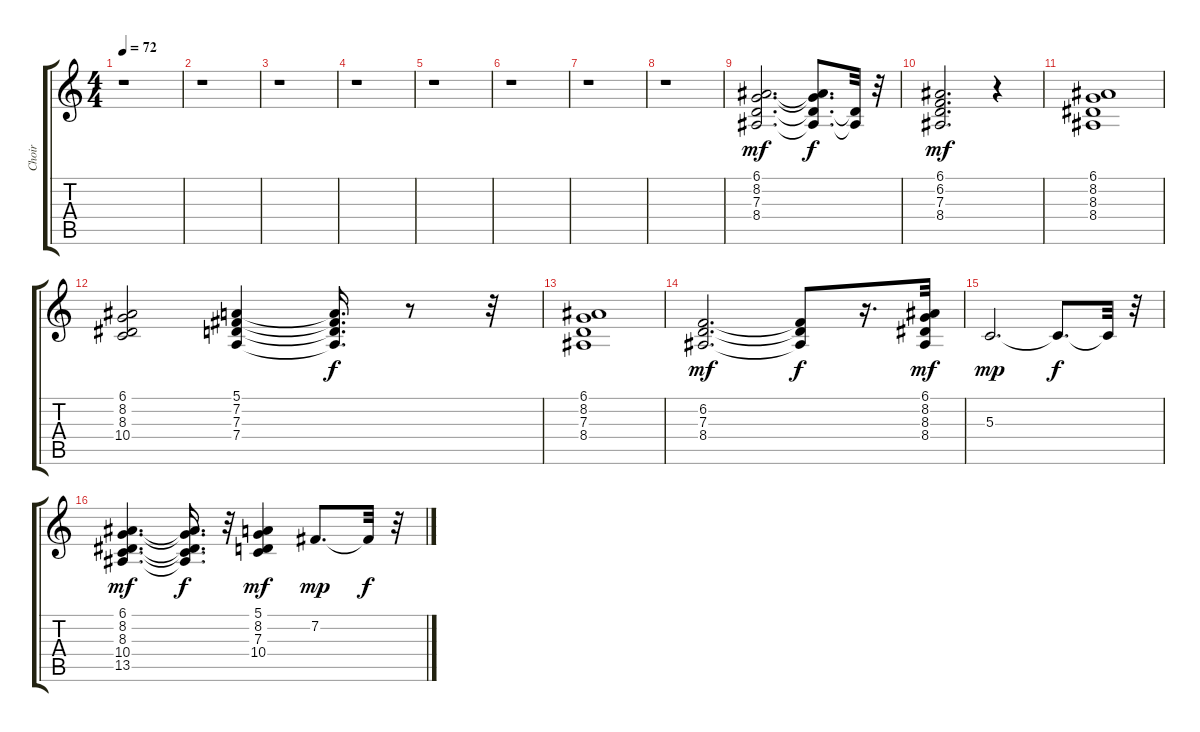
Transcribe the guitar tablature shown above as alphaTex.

\track ("Choir" "Choir") {instrument voiceoohs}
\staff {score tabs}
\tuning (E4 B3 G3 D3 A2 E2) {hide}
\ts (4 4)
\tempo 72
\clef g2
\ks c
r.1{dy mf} |
r.1 |
r.1 |
r.1 |
r.1 |
r.1 |
r.1 |
r.1 |
(6.1 8.2 7.3 8.4).2{d} (6.1{t} 8.2{t} 7.3{t} 8.4{t}).8{d dy f} (7.3{t} 8.4{t}).32 r.32 |
(6.1 6.2 7.3 8.4).2{d dy mf} r.4 |
(6.1 8.2 8.3 8.4).1 |
(6.1 8.2 8.3 10.4).2 (5.1 7.2 7.3 7.4).4 (5.1{t} 7.2{t} 7.3{t} 7.4{t}).16{d dy f} r.8 r.32 |
(6.1 8.2 7.3 8.4).1 |
(6.2 7.3 8.4).2{d dy mf} (6.2{t} 7.3{t} 8.4{t}).8{dy f} r.16{d} (6.1 8.2 8.3 8.4).32{dy mf} |
5.3.2{d dy mp} 5.3{t}.8{d dy f} 5.3{t}.32 r.32 |
(6.1 8.2 8.3 10.4 13.5).4{d dy mf} (6.1{t} 8.2{t} 8.3{t} 10.4{t} 13.5{t}).16{d dy f} r.32 (5.1 8.2 7.3 10.4).4{dy mf} 7.2.8{d dy mp} 7.2{t}.32{dy f} r.32
